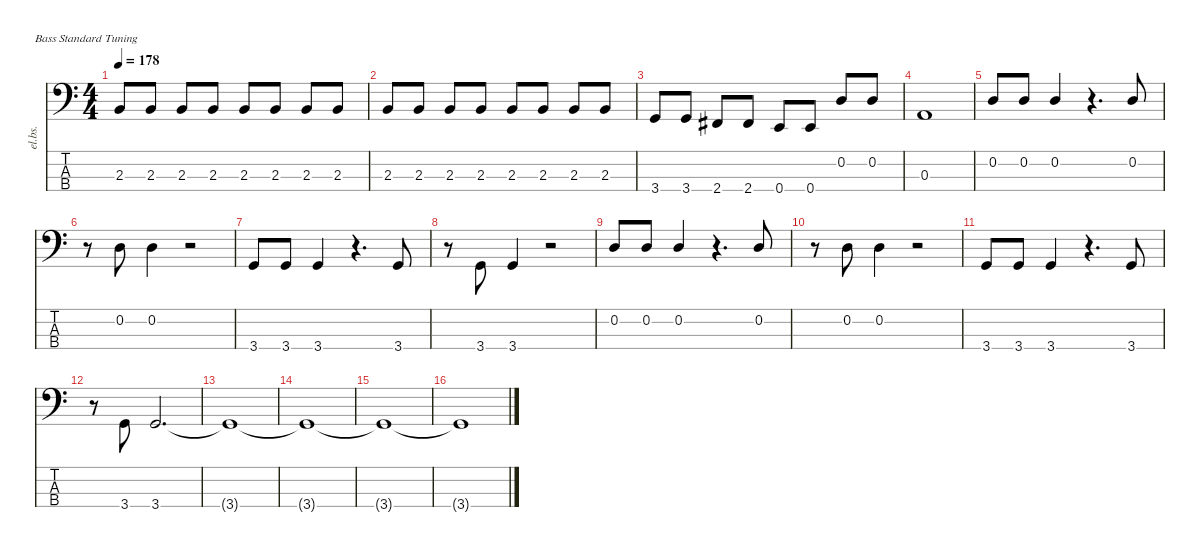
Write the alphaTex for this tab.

\defaultSystemsLayout 4
\hideDynamics
\bracketExtendMode nobrackets
\otherSystemsTrackNameOrientation horizontal
\track ("Bass" "el.bs.") {instrument electricbassfinger}
\staff {score tabs}
\tuning (G2 D2 A1 E1)
\ts (4 4)
\tempo 178
\clef f4
\ks c
2.3.8{dy ff beam Up} 2.3.8{beam Up} 2.3.8{beam Up} 2.3.8{beam Up} 2.3.8{beam Up} 2.3.8{beam Up} 2.3.8{beam Up} 2.3.8{beam Up} |
2.3.8{beam Up} 2.3.8{beam Up} 2.3.8{beam Up} 2.3.8{beam Up} 2.3.8{beam Up} 2.3.8{beam Up} 2.3.8{beam Up} 2.3.8{beam Up} |
3.4.8{beam Up} 3.4.8{beam Up} 2.4{acc #}.8{beam Up} 2.4{acc #}.8{beam Up} 0.4.8{beam Up} 0.4.8{beam Up} 0.2.8{beam Up} 0.2.8{beam Up} |
0.3.1{beam Up} |
0.2.8{beam Up} 0.2.8{beam Up} 0.2.4{beam Up} r.4{d beam Up} 0.2.8{beam Up} |
r.8{beam Down} 0.2.8{beam Down} 0.2.4{beam Down} r.2{beam Down} |
3.4.8{beam Up} 3.4.8{beam Up} 3.4.4{beam Up} r.4{d beam Up} 3.4.8{beam Up} |
r.8{beam Down} 3.4.8{beam Up} 3.4.4{beam Up} r.2{beam Up} |
0.2.8{beam Up} 0.2.8{beam Up} 0.2.4{beam Up} r.4{d beam Up} 0.2.8{beam Up} |
r.8{beam Down} 0.2.8{beam Down} 0.2.4{beam Down} r.2{beam Down} |
3.4.8{beam Up} 3.4.8{beam Up} 3.4.4{beam Up} r.4{d beam Up} 3.4.8{beam Up} |
r.8{beam Down} 3.4.8{beam Up} 3.4.2{d beam Up} |
3.4{t}.1{dy f beam Up} |
3.4{t}.1{beam Up} |
3.4{t}.1{beam Up} |
3.4{t}.1{beam Up}
